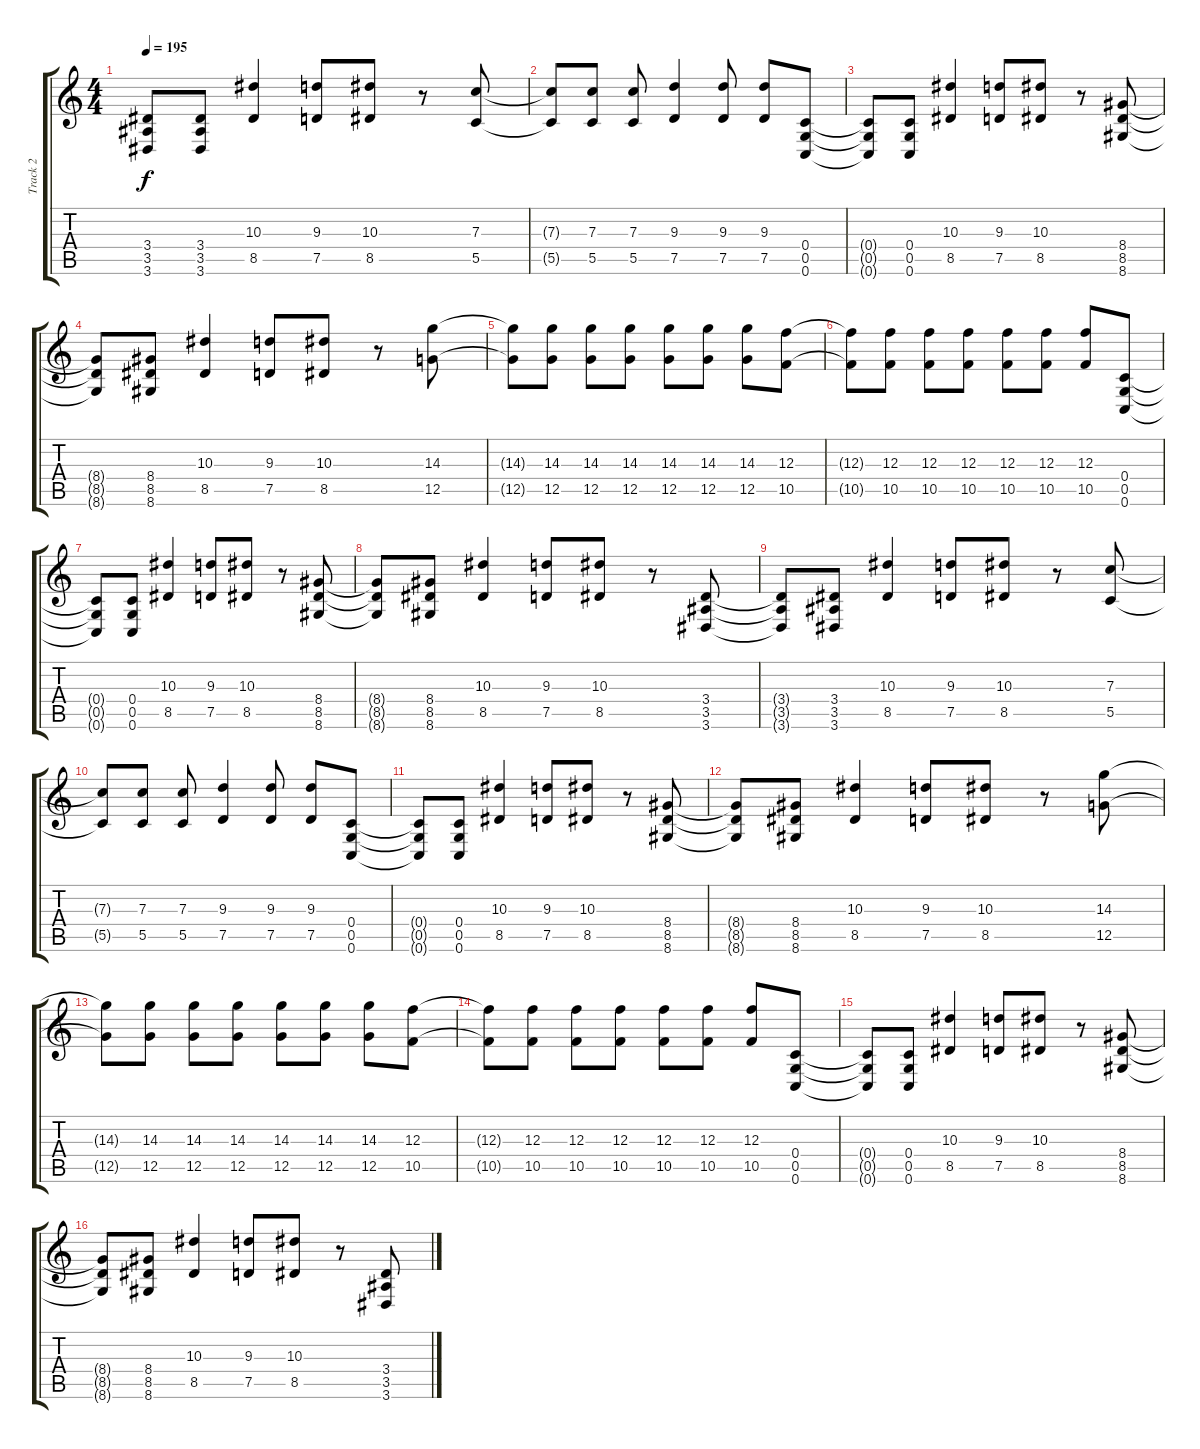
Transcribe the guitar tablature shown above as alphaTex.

\track ("Track 2" "Track 2") {instrument distortionguitar}
\staff {score tabs}
\tuning (D4 A3 F3 C3 G2 C2) {hide}
\ts (4 4)
\tempo 195
\clef g2
\ks c
(3.4{t} 3.5{t} 3.6{t}).8{dy f} (3.4 3.5 3.6).8 (10.3 8.5).4 (9.3 7.5).8 (10.3 8.5).8 r.8 (7.3 5.5).8 |
(7.3{t} 5.5{t}).8 (7.3 5.5).8 (7.3 5.5).8 (9.3 7.5).4 (9.3 7.5).8 (9.3 7.5).8 (0.4 0.5 0.6).8 |
(0.4{t} 0.5{t} 0.6{t}).8 (0.4 0.5 0.6).8 (10.3 8.5).4 (9.3 7.5).8 (10.3 8.5).8 r.8 (8.4 8.5 8.6).8 |
(8.4{t} 8.5{t} 8.6{t}).8 (8.4 8.5 8.6).8 (10.3 8.5).4 (9.3 7.5).8 (10.3 8.5).8 r.8 (14.3 12.5).8 |
(14.3{t} 12.5{t}).8 (14.3 12.5).8 (14.3 12.5).8 (14.3 12.5).8 (14.3 12.5).8 (14.3 12.5).8 (14.3 12.5).8 (12.3 10.5).8 |
(12.3{t} 10.5{t}).8 (12.3 10.5).8 (12.3 10.5).8 (12.3 10.5).8 (12.3 10.5).8 (12.3 10.5).8 (12.3 10.5).8 (0.4 0.5 0.6).8 |
(0.4{t} 0.5{t} 0.6{t}).8 (0.4 0.5 0.6).8 (10.3 8.5).4 (9.3 7.5).8 (10.3 8.5).8 r.8 (8.4 8.5 8.6).8 |
(8.4{t} 8.5{t} 8.6{t}).8 (8.4 8.5 8.6).8 (10.3 8.5).4 (9.3 7.5).8 (10.3 8.5).8 r.8 (3.4 3.5 3.6).8 |
(3.4{t} 3.5{t} 3.6{t}).8 (3.4 3.5 3.6).8 (10.3 8.5).4 (9.3 7.5).8 (10.3 8.5).8 r.8 (7.3 5.5).8 |
(7.3{t} 5.5{t}).8 (7.3 5.5).8 (7.3 5.5).8 (9.3 7.5).4 (9.3 7.5).8 (9.3 7.5).8 (0.4 0.5 0.6).8 |
(0.4{t} 0.5{t} 0.6{t}).8 (0.4 0.5 0.6).8 (10.3 8.5).4 (9.3 7.5).8 (10.3 8.5).8 r.8 (8.4 8.5 8.6).8 |
(8.4{t} 8.5{t} 8.6{t}).8 (8.4 8.5 8.6).8 (10.3 8.5).4 (9.3 7.5).8 (10.3 8.5).8 r.8 (14.3 12.5).8 |
(14.3{t} 12.5{t}).8 (14.3 12.5).8 (14.3 12.5).8 (14.3 12.5).8 (14.3 12.5).8 (14.3 12.5).8 (14.3 12.5).8 (12.3 10.5).8 |
(12.3{t} 10.5{t}).8 (12.3 10.5).8 (12.3 10.5).8 (12.3 10.5).8 (12.3 10.5).8 (12.3 10.5).8 (12.3 10.5).8 (0.4 0.5 0.6).8 |
(0.4{t} 0.5{t} 0.6{t}).8 (0.4 0.5 0.6).8 (10.3 8.5).4 (9.3 7.5).8 (10.3 8.5).8 r.8 (8.4 8.5 8.6).8 |
(8.4{t} 8.5{t} 8.6{t}).8 (8.4 8.5 8.6).8 (10.3 8.5).4 (9.3 7.5).8 (10.3 8.5).8 r.8 (3.4 3.5 3.6).8
